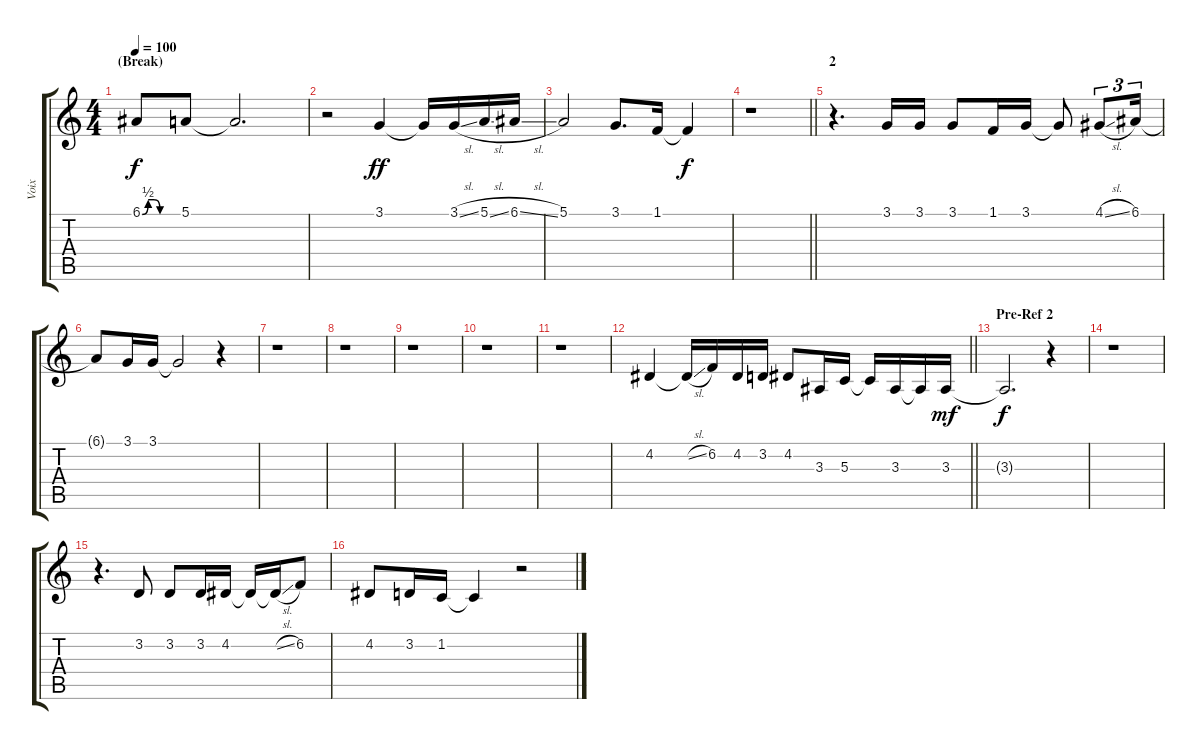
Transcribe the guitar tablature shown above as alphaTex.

\track ("Voix" "Voix") {instrument clarinet}
\staff {score tabs}
\tuning (E4 B3 G3 D3 A2 E2) {hide}
\ts (4 4)
\section ("" "(Break)")
\tempo 100
\clef g2
\ks c
6.1{be (custom 0 0 10 2 20 2 30 0 60 0) t}.8{dy f} 5.1.8 5.1{t}.2{d} |
r.2 3.1.4{dy ff} 3.1{t}.16 3.1{sl}.16 5.1{sl}.16 6.1{sl}.16 |
5.1.2 3.1.8{d} 1.1.16 1.1{t}.4{dy f} |
\barLineRight lightlight
r.1 |
\section ("" "2")
r.4{d} 3.1.16 3.1.16 3.1.8 1.1.16 3.1.16 3.1{t}.8 4.1{sl}.8{tu (3 2)} 6.1.16{tu (3 2)} |
6.1{t}.8 3.1.16 3.1.16 3.1{t}.2 r.4 |
r.1 |
r.1 |
r.1 |
r.1 |
r.1 |
\barLineRight lightlight
4.2.4 4.2{sl t}.16 6.2.16 4.2.16 3.2.16 4.2.8 3.3.16 5.3.16 5.3{t}.16 3.3.16 3.3{t}.16 3.3.16{dy mf} |
\section ("" "Pre-Ref 2")
3.3{t}.2{d dy f} r.4 |
r.1 |
r.4{d} 3.2.8 3.2.8 3.2.16 4.2.16 4.2{t}.16 4.2{sl t}.16 6.2.8 |
4.2.8 3.2.16 1.2.16 1.2{t}.4 r.2
